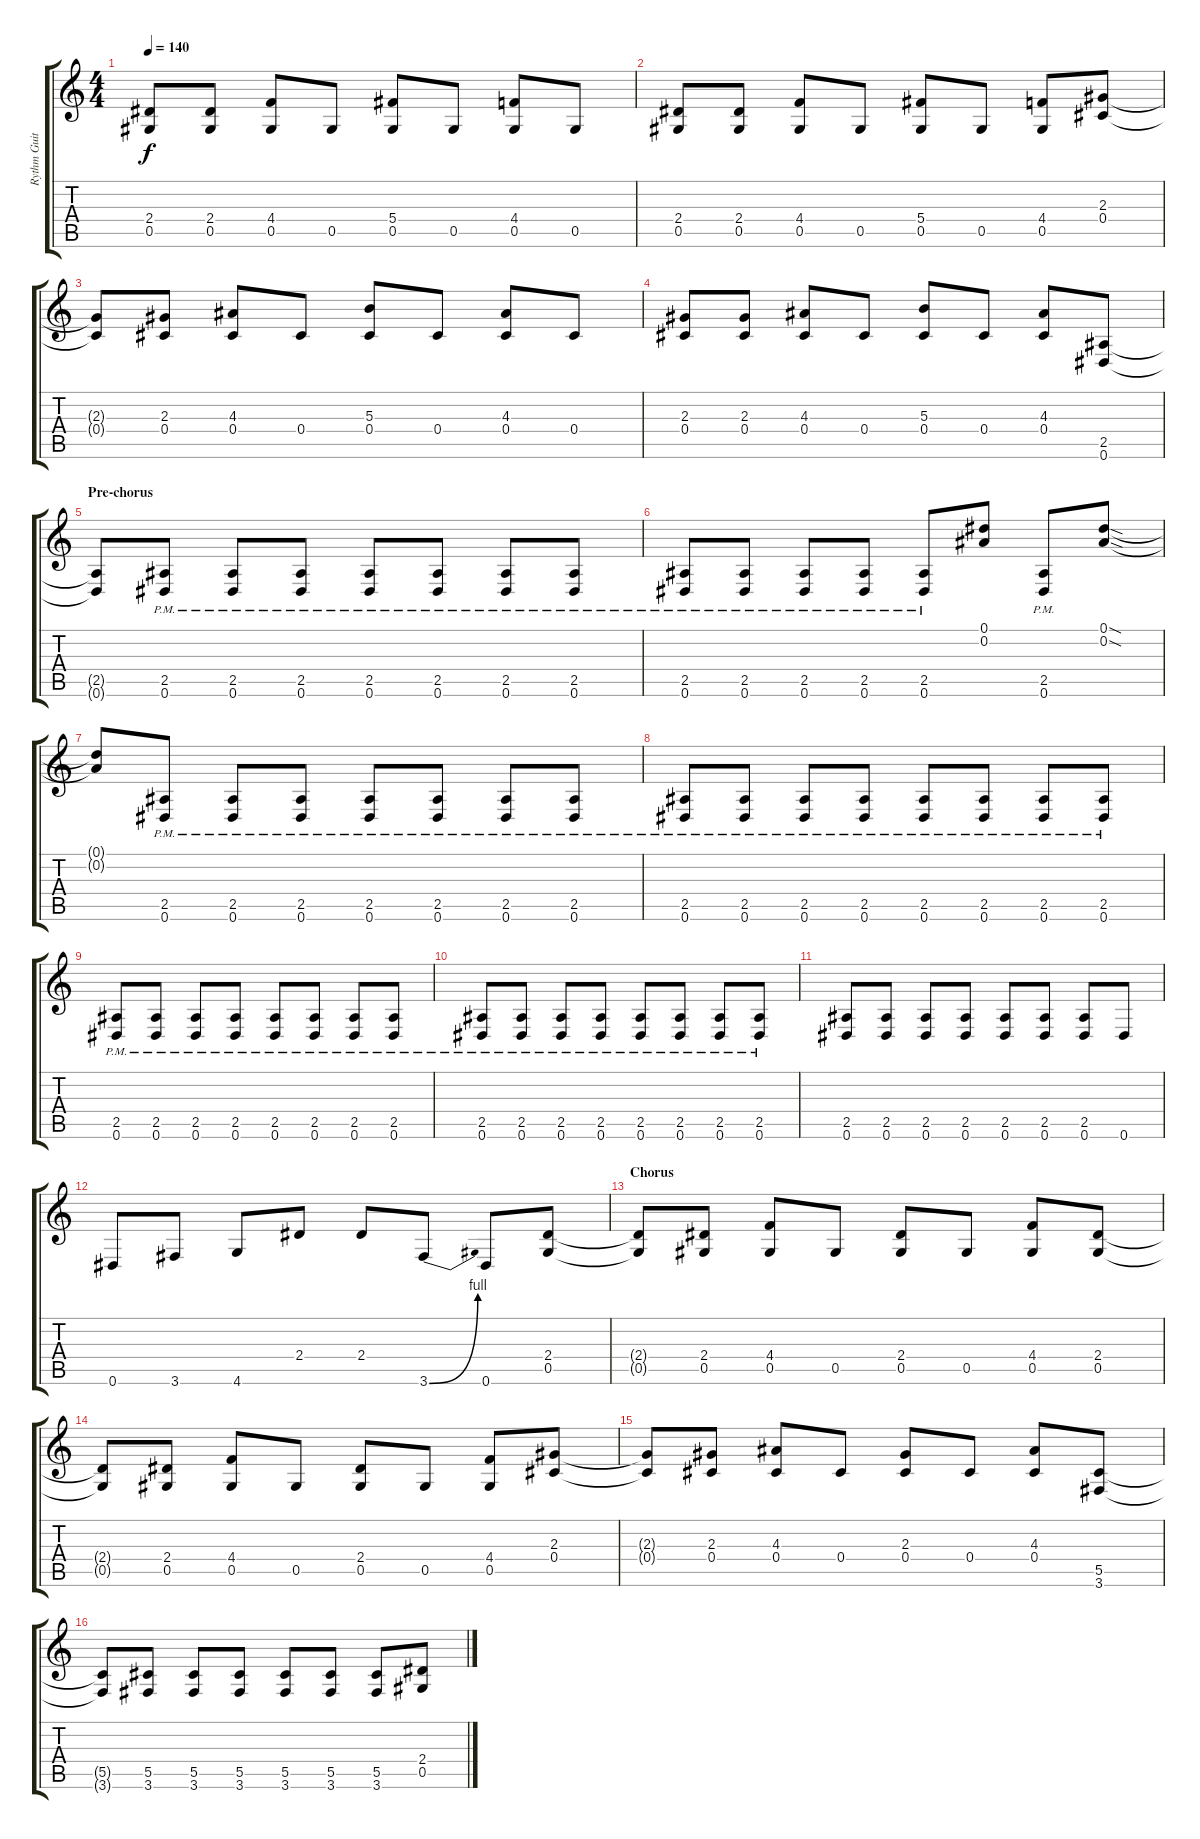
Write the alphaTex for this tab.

\track ("Rythm Guitar" "Rythm Guit") {instrument distortionguitar}
\staff {score tabs}
\tuning (Eb4 Bb3 Gb3 Db3 Ab2 Eb2) {hide}
\ts (4 4)
\tempo 140
\clef g2
\ks c
(2.4{t} 0.5{t}).8{dy f} (2.4 0.5).8 (4.4 0.5).8 0.5.8 (5.4 0.5).8 0.5.8 (4.4 0.5).8 0.5.8 |
(2.4 0.5).8 (2.4 0.5).8 (4.4 0.5).8 0.5.8 (5.4 0.5).8 0.5.8 (4.4 0.5).8 (2.3 0.4).8 |
(2.3{t} 0.4{t}).8 (2.3 0.4).8 (4.3 0.4).8 0.4.8 (5.3 0.4).8 0.4.8 (4.3 0.4).8 0.4.8 |
(2.3 0.4).8 (2.3 0.4).8 (4.3 0.4).8 0.4.8 (5.3 0.4).8 0.4.8 (4.3 0.4).8 (2.5 0.6).8 |
\section ("" "Pre-chorus")
(2.5{t} 0.6{t}).8 (2.5{pm} 0.6{pm}).8 (2.5{pm} 0.6{pm}).8 (2.5{pm} 0.6{pm}).8 (2.5{pm} 0.6{pm}).8 (2.5{pm} 0.6{pm}).8 (2.5{pm} 0.6{pm}).8 (2.5{pm} 0.6{pm}).8 |
(2.5{pm} 0.6{pm}).8 (2.5{pm} 0.6{pm}).8 (2.5{pm} 0.6{pm}).8 (2.5{pm} 0.6{pm}).8 (2.5{pm} 0.6{pm}).8 (0.1 0.2).8 (2.5{pm} 0.6{pm}).8 (0.1{sod} 0.2{sod}).8 |
(0.1{t} 0.2{t}).8 (2.5{pm} 0.6{pm}).8 (2.5{pm} 0.6{pm}).8 (2.5{pm} 0.6{pm}).8 (2.5{pm} 0.6{pm}).8 (2.5{pm} 0.6{pm}).8 (2.5{pm} 0.6{pm}).8 (2.5{pm} 0.6{pm}).8 |
(2.5{pm} 0.6{pm}).8 (2.5{pm} 0.6{pm}).8 (2.5{pm} 0.6{pm}).8 (2.5{pm} 0.6{pm}).8 (2.5{pm} 0.6{pm}).8 (2.5{pm} 0.6{pm}).8 (2.5{pm} 0.6{pm}).8 (2.5{pm} 0.6{pm}).8 |
(2.5{pm} 0.6{pm}).8 (2.5{pm} 0.6{pm}).8 (2.5{pm} 0.6{pm}).8 (2.5{pm} 0.6{pm}).8 (2.5{pm} 0.6{pm}).8 (2.5{pm} 0.6{pm}).8 (2.5{pm} 0.6{pm}).8 (2.5{pm} 0.6{pm}).8 |
(2.5{pm} 0.6{pm}).8 (2.5{pm} 0.6{pm}).8 (2.5{pm} 0.6{pm}).8 (2.5{pm} 0.6{pm}).8 (2.5{pm} 0.6{pm}).8 (2.5{pm} 0.6{pm}).8 (2.5{pm} 0.6{pm}).8 (2.5{pm} 0.6{pm}).8 |
(2.5 0.6).8 (2.5 0.6).8 (2.5 0.6).8 (2.5 0.6).8 (2.5 0.6).8 (2.5 0.6).8 (2.5 0.6).8 0.6.8 |
0.6.8 3.6.8 4.6.8 2.4.8 2.4.8 3.6{be (bend 0 0 60 4)}.8 0.6.8 (2.4 0.5).8 |
\section ("" "Chorus")
(2.4{t} 0.5{t}).8 (2.4 0.5).8 (4.4 0.5).8 0.5.8 (2.4 0.5).8 0.5.8 (4.4 0.5).8 (2.4 0.5).8 |
(2.4{t} 0.5{t}).8 (2.4 0.5).8 (4.4 0.5).8 0.5.8 (2.4 0.5).8 0.5.8 (4.4 0.5).8 (2.3 0.4).8 |
(2.3{t} 0.4{t}).8 (2.3 0.4).8 (4.3 0.4).8 0.4.8 (2.3 0.4).8 0.4.8 (4.3 0.4).8 (5.5 3.6).8 |
(5.5{t} 3.6{t}).8 (5.5 3.6).8 (5.5 3.6).8 (5.5 3.6).8 (5.5 3.6).8 (5.5 3.6).8 (5.5 3.6).8 (2.4 0.5).8
